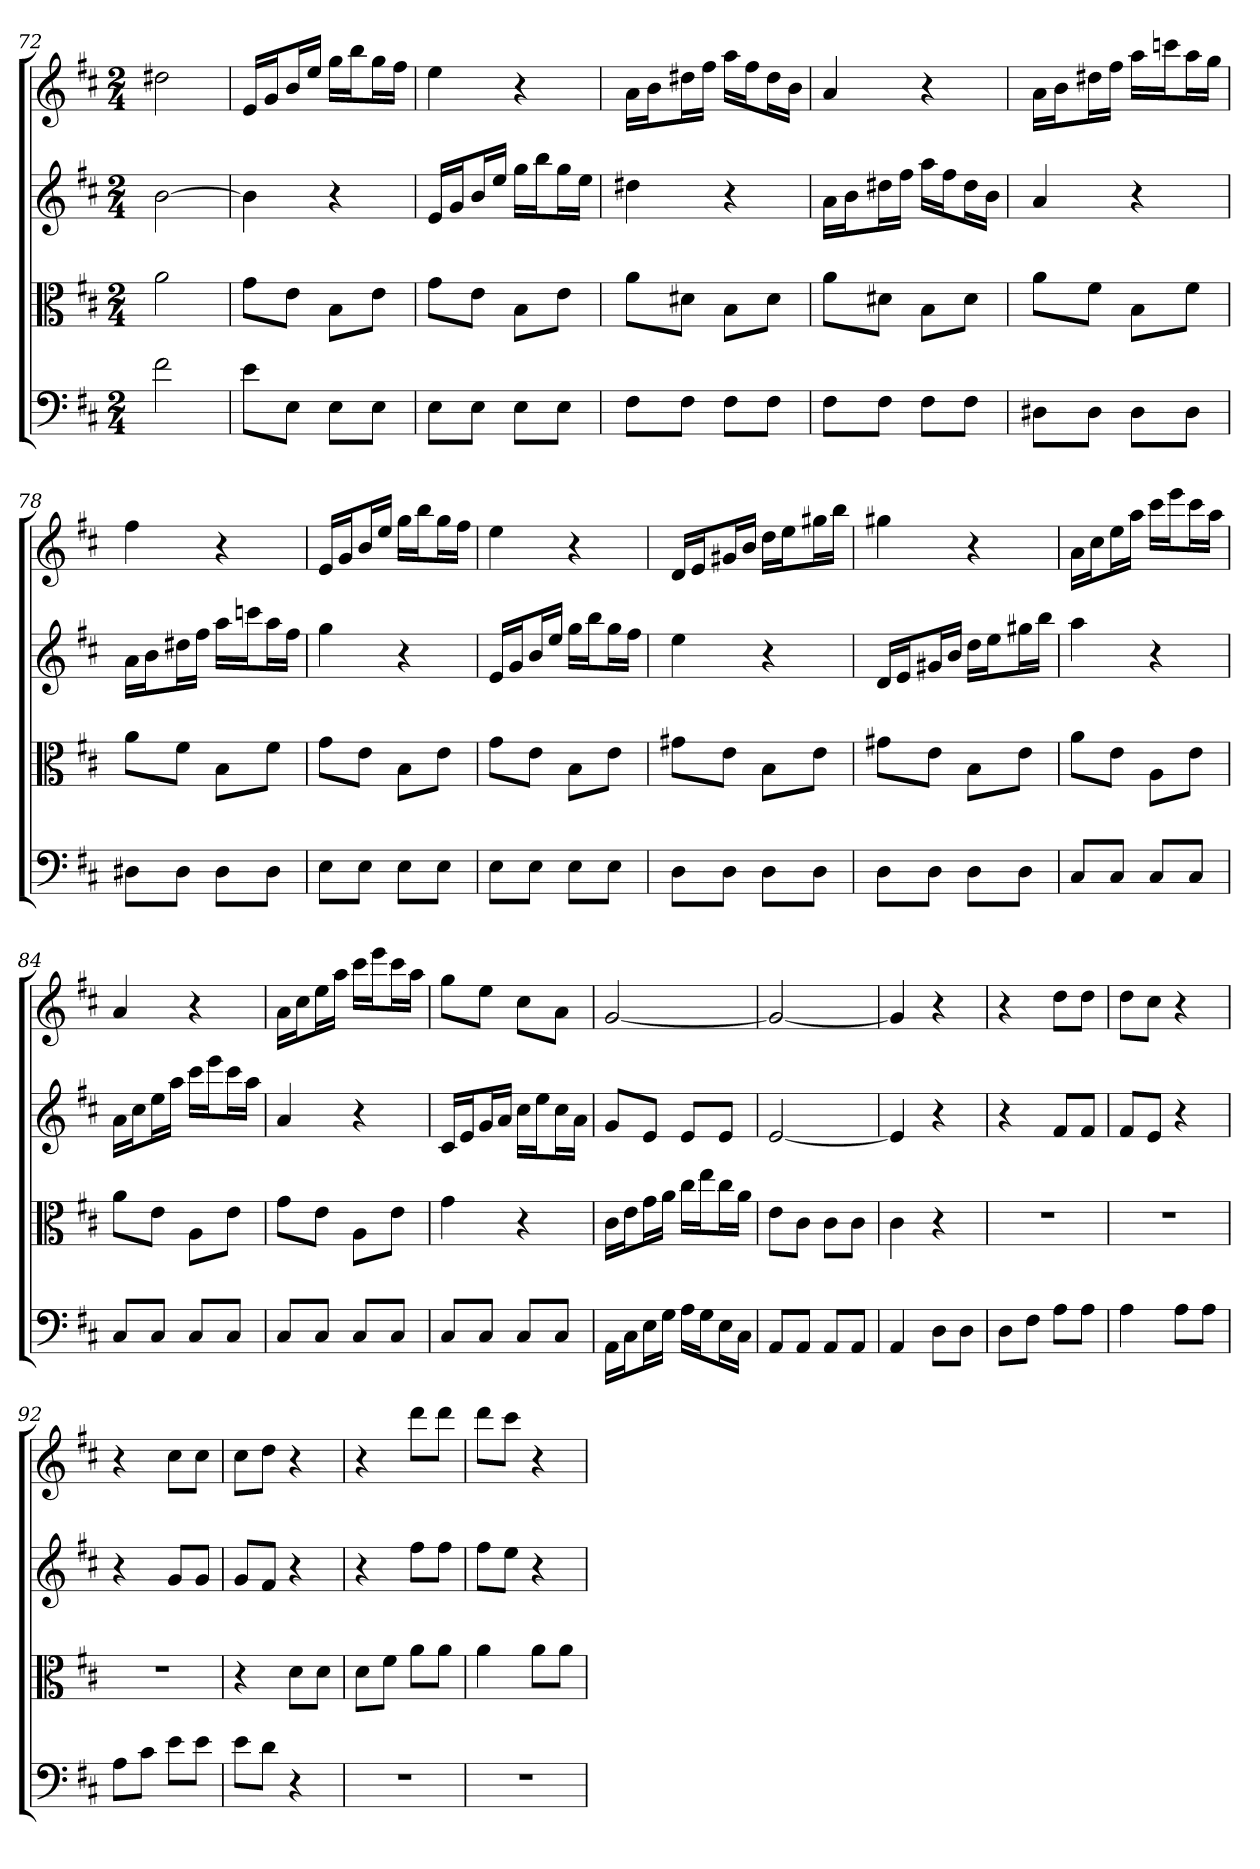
**kern	**kern	**kern	**kern
*part4	*part3	*part2	*part1
*staff4	*staff3	*staff2	*staff1
*clefF4	*clefC3	*	*
*k[f#c#]	*k[f#c#]	*k[f#c#]	*k[f#c#]
*b:	*b:	*b:	*b:
*M2/4	*M2/4	*M2/4	*M2/4
=72	=72	=72	=72
2f#	2a	[2b	2dd#X
=73	=73	=73	=73
8e\L	8g\L	4b]	16eLL
.	.	.	16gJ
8E\J	8e\J	.	16bL
.	.	.	16eeJJ
8E\L	8B\L	4r	16ggLL
.	.	.	16bbJ
8E\J	8e\J	.	16ggL
.	.	.	16ff#JJ
=74	=74	=74	=74
8E\L	8g\L	16eLL	4ee
.	.	16gJ	.
8E\J	8e\J	16bL	.
.	.	16eeJJ	.
8E\L	8B\L	16ggLL	4r
.	.	16bbJ	.
8E\J	8e\J	16ggL	.
.	.	16eeJJ	.
=75	=75	=75	=75
8F#\L	8a\L	4dd#X	16aLL
.	.	.	16bJ
8F#\J	8d#X\J	.	16dd#XL
.	.	.	16ff#JJ
8F#\L	8B\L	4r	16aaLL
.	.	.	16ff#J
8F#\J	8d#\J	.	16dd#L
.	.	.	16bJJ
=76	=76	=76	=76
8F#\L	8a\L	16aLL	4a
.	.	16bJ	.
8F#\J	8d#X\J	16dd#XL	.
.	.	16ff#JJ	.
8F#\L	8B\L	16aaLL	4r
.	.	16ff#J	.
8F#\J	8d#\J	16dd#L	.
.	.	16bJJ	.
=77	=77	=77	=77
8D#X\L	8a\L	4a	16aLL
.	.	.	16bJ
8D#\J	8f#\J	.	16dd#XL
.	.	.	16ff#JJ
8D#\L	8B\L	4r	16aaLL
.	.	.	16cccnJ
8D#\J	8f#\J	.	16aaL
.	.	.	16ggJJ
=78	=78	=78	=78
8D#X\L	8a\L	16aLL	4ff#
.	.	16bJ	.
8D#\J	8f#\J	16dd#XL	.
.	.	16ff#JJ	.
8D#\L	8B\L	16aaLL	4r
.	.	16cccnJ	.
8D#\J	8f#\J	16aaL	.
.	.	16ff#JJ	.
=79	=79	=79	=79
8E\L	8g\L	4gg	16eLL
.	.	.	16gJ
8E\J	8e\J	.	16bL
.	.	.	16eeJJ
8E\L	8B\L	4r	16ggLL
.	.	.	16bbJ
8E\J	8e\J	.	16ggL
.	.	.	16ff#JJ
=80	=80	=80	=80
8E\L	8g\L	16eLL	4ee
.	.	16gJ	.
8E\J	8e\J	16bL	.
.	.	16eeJJ	.
8E\L	8B\L	16ggLL	4r
.	.	16bbJ	.
8E\J	8e\J	16ggL	.
.	.	16ff#JJ	.
=81	=81	=81	=81
8D\L	8g#X\L	4ee	16dLL
.	.	.	16eJ
8D\J	8e\J	.	16g#XL
.	.	.	16bJJ
8D\L	8B\L	4r	16ddLL
.	.	.	16eeJ
8D\J	8e\J	.	16gg#XL
.	.	.	16bbJJ
=82	=82	=82	=82
8D\L	8g#X\L	16dLL	4gg#X
.	.	16eJ	.
8D\J	8e\J	16g#XL	.
.	.	16bJJ	.
8D\L	8B\L	16ddLL	4r
.	.	16eeJ	.
8D\J	8e\J	16gg#XL	.
.	.	16bbJJ	.
=83	=83	=83	=83
8C#/L	8a\L	4aa	16aLL
.	.	.	16cc#J
8C#/J	8e\J	.	16eeL
.	.	.	16aaJJ
8C#/L	8A\L	4r	16ccc#LL
.	.	.	16eeeJ
8C#/J	8e\J	.	16ccc#L
.	.	.	16aaJJ
=84	=84	=84	=84
8C#/L	8a\L	16aLL	4a
.	.	16cc#J	.
8C#/J	8e\J	16eeL	.
.	.	16aaJJ	.
8C#/L	8A\L	16ccc#LL	4r
.	.	16eeeJ	.
8C#/J	8e\J	16ccc#L	.
.	.	16aaJJ	.
=85	=85	=85	=85
8C#/L	8g\L	4a	16aLL
.	.	.	16cc#J
8C#/J	8e\J	.	16eeL
.	.	.	16aaJJ
8C#/L	8A\L	4r	16ccc#LL
.	.	.	16eeeJ
8C#/J	8e\J	.	16ccc#L
.	.	.	16aaJJ
=86	=86	=86	=86
8C#/L	4g	16c#LL	8ggL
.	.	16eJ	.
8C#/J	.	16gL	8eeJ
.	.	16aJJ	.
8C#/L	4r	16cc#LL	8cc#L
.	.	16eeJ	.
8C#/J	.	16cc#L	8aJ
.	.	16aJJ	.
=87	=87	=87	=87
16AA\LL	16c#\LL	8gL	[2g
16C#\J	16e\J	.	.
16E\L	16g\L	8eJ	.
16G\JJ	16a\JJ	.	.
16A\LL	16cc#\LL	8eL	.
16G\J	16ee\J	.	.
16E\L	16cc#\L	8eJ	.
16C#\JJ	16a\JJ	.	.
=88	=88	=88	=88
8AA/L	8e\L	[2e	2g_
8AA/J	8c#\J	.	.
8AA/L	8c#\L	.	.
8AA/J	8c#\J	.	.
=89	=89	=89	=89
4AA	4c#	4e]	4g]
8D\L	4r	4r	4r
8D\J	.	.	.
=90	=90	=90	=90
8D\L	2r	4r	4r
8F#\J	.	.	.
8A\L	.	8f#L	8ddL
8A\J	.	8f#J	8ddJ
=91	=91	=91	=91
4A	2r	8f#L	8ddL
.	.	8eJ	8cc#J
8A\L	.	4r	4r
8A\J	.	.	.
=92	=92	=92	=92
8A\L	2r	4r	4r
8c#\J	.	.	.
8e\L	.	8gL	8cc#L
8e\J	.	8gJ	8cc#J
=93	=93	=93	=93
8e\L	4r	8gL	8cc#L
8d\J	.	8f#J	8ddJ
4r	8d\L	4r	4r
.	8d\J	.	.
=94	=94	=94	=94
2r	8d\L	4r	4r
.	8f#\J	.	.
.	8a\L	8ff#L	8dddL
.	8a\J	8ff#J	8dddJ
=95	=95	=95	=95
2r	4a	8ff#L	8dddL
.	.	8eeJ	8ccc#J
.	8a\L	4r	4r
.	8a\J	.	.
=	=	=	=
*-	*-	*-	*-
